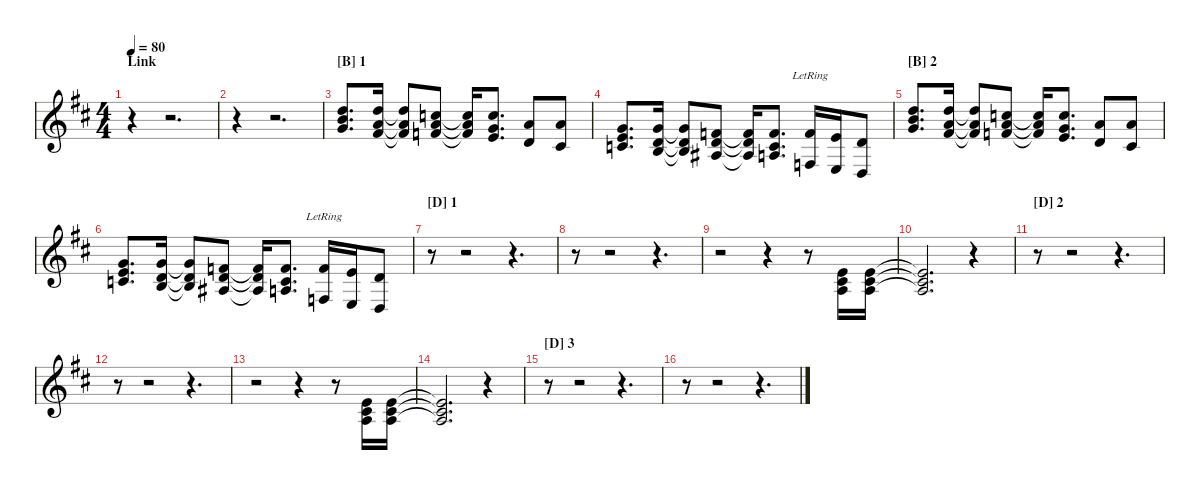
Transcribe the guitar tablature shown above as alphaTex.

\hideDynamics
\bracketExtendMode nobrackets
\singleTrackTrackNamePolicy hidden
\multiTrackTrackNamePolicy hidden
\otherSystemsTrackNameOrientation horizontal
\track ("Piste 5" "S-Gt") {instrument brasssection}
\staff {score}
\tuning (E4 B3 G3 D3 A2 E2)
\ts (4 4)
\section ("" "Link")
\tempo 80
\clef g2
\ks d
r.4{dy f beam Down} r.2{d beam Down} |
r.4{beam Down} r.2{d beam Down} |
\section ("B" "1")
(3.1{acc forcenatural} 12.2{acc forcenatural} 19.3{acc forcenatural}).8{d beam Up} (10.1{acc forcenatural} 10.2{acc forcenatural} 11.3{acc #}).16{beam Up} (10.1{t acc forcenatural} 10.2{t acc forcenatural} 11.3{t acc #}).8{beam Up} (8.1{acc forcenatural} 10.2{acc forcenatural} 10.3{acc forcenatural}).8{beam Up} (8.1{t acc forcenatural} 10.2{t acc forcenatural} 10.3{t acc forcenatural}).16{beam Up} (8.1{acc forcenatural} 8.2{acc forcenatural} 14.4{acc forcenatural}).8{d beam Up} (5.1{acc forcenatural} 3.2{acc forcenatural}).8{beam Up} (5.1{acc forcenatural} 2.2{acc #}).8{beam Up} |
(0.1{acc forcenatural} 1.2{acc forcenatural} 12.3{acc forcenatural}).8{d beam Up} (8.2{acc forcenatural} 7.3{acc forcenatural} 9.4{acc forcenatural}).16{beam Up} (8.2{t acc forcenatural} 7.3{t acc forcenatural} 9.4{t acc forcenatural}).8{beam Up} (1.1{acc forcenatural} 3.2{acc forcenatural} 3.3{acc #}).8{beam Up} (1.1{t acc forcenatural} 3.2{t acc forcenatural} 3.3{t acc #}).16{beam Up} (1.1{acc forcenatural} 1.2{acc forcenatural} 2.3{acc forcenatural}).8{d beam Up} (1.1{acc forcenatural} 3.4{lr acc forcenatural}).16{beam Up} (0.1{acc forcenatural} 2.4{acc forcenatural}).16{beam Up} (3.2{acc forcenatural} 0.4{acc forcenatural}).8{beam Up} |
\section ("B" "2")
(3.1{acc forcenatural} 12.2{acc forcenatural} 19.3{acc forcenatural}).8{d beam Up} (10.1{acc forcenatural} 10.2{acc forcenatural} 11.3{acc #}).16{beam Up} (10.1{t acc forcenatural} 10.2{t acc forcenatural} 11.3{t acc #}).8{beam Up} (8.1{acc forcenatural} 10.2{acc forcenatural} 10.3{acc forcenatural}).8{beam Up} (8.1{t acc forcenatural} 10.2{t acc forcenatural} 10.3{t acc forcenatural}).16{beam Up} (8.1{acc forcenatural} 8.2{acc forcenatural} 14.4{acc forcenatural}).8{d beam Up} (5.1{acc forcenatural} 3.2{acc forcenatural}).8{beam Up} (5.1{acc forcenatural} 2.2{acc #}).8{beam Up} |
(0.1{acc forcenatural} 1.2{acc forcenatural} 12.3{acc forcenatural}).8{d beam Up} (8.2{acc forcenatural} 7.3{acc forcenatural} 9.4{acc forcenatural}).16{beam Up} (8.2{t acc forcenatural} 7.3{t acc forcenatural} 9.4{t acc forcenatural}).8{beam Up} (1.1{acc forcenatural} 3.2{acc forcenatural} 3.3{acc #}).8{beam Up} (1.1{t acc forcenatural} 3.2{t acc forcenatural} 3.3{t acc #}).16{beam Up} (1.1{acc forcenatural} 1.2{acc forcenatural} 2.3{acc forcenatural}).8{d beam Up} (1.1{acc forcenatural} 3.4{lr acc forcenatural}).16{beam Up} (0.1{acc forcenatural} 2.4{acc forcenatural}).16{beam Up} (3.2{acc forcenatural} 0.4{acc forcenatural}).8{beam Up} |
\section ("D" "1")
r.8{beam Down} r.2{beam Down} r.4{d beam Down} |
r.8{beam Down} r.2{beam Down} r.4{d beam Down} |
r.2{beam Down} r.4{beam Down} r.8{beam Down} (0.1{acc forcenatural} 2.2{acc #} 2.3{acc forcenatural}).16{beam Up} (0.1{acc forcenatural} 2.2{acc #} 2.3{acc forcenatural}).16{beam Up} |
(0.1{t acc forcenatural} 2.2{t acc #} 2.3{t acc forcenatural}).2{d beam Up} r.4{beam Up} |
\section ("D" "2")
r.8{beam Down} r.2{beam Down} r.4{d beam Down} |
r.8{beam Down} r.2{beam Down} r.4{d beam Down} |
r.2{beam Down} r.4{beam Down} r.8{beam Down} (0.1{acc forcenatural} 2.2{acc #} 2.3{acc forcenatural}).16{beam Up} (0.1{acc forcenatural} 2.2{acc #} 2.3{acc forcenatural}).16{beam Up} |
(0.1{t acc forcenatural} 2.2{t acc #} 2.3{t acc forcenatural}).2{d beam Up} r.4{beam Up} |
\section ("D" "3")
r.8{beam Down} r.2{beam Down} r.4{d beam Down} |
r.8{beam Down} r.2{beam Down} r.4{d beam Down}
